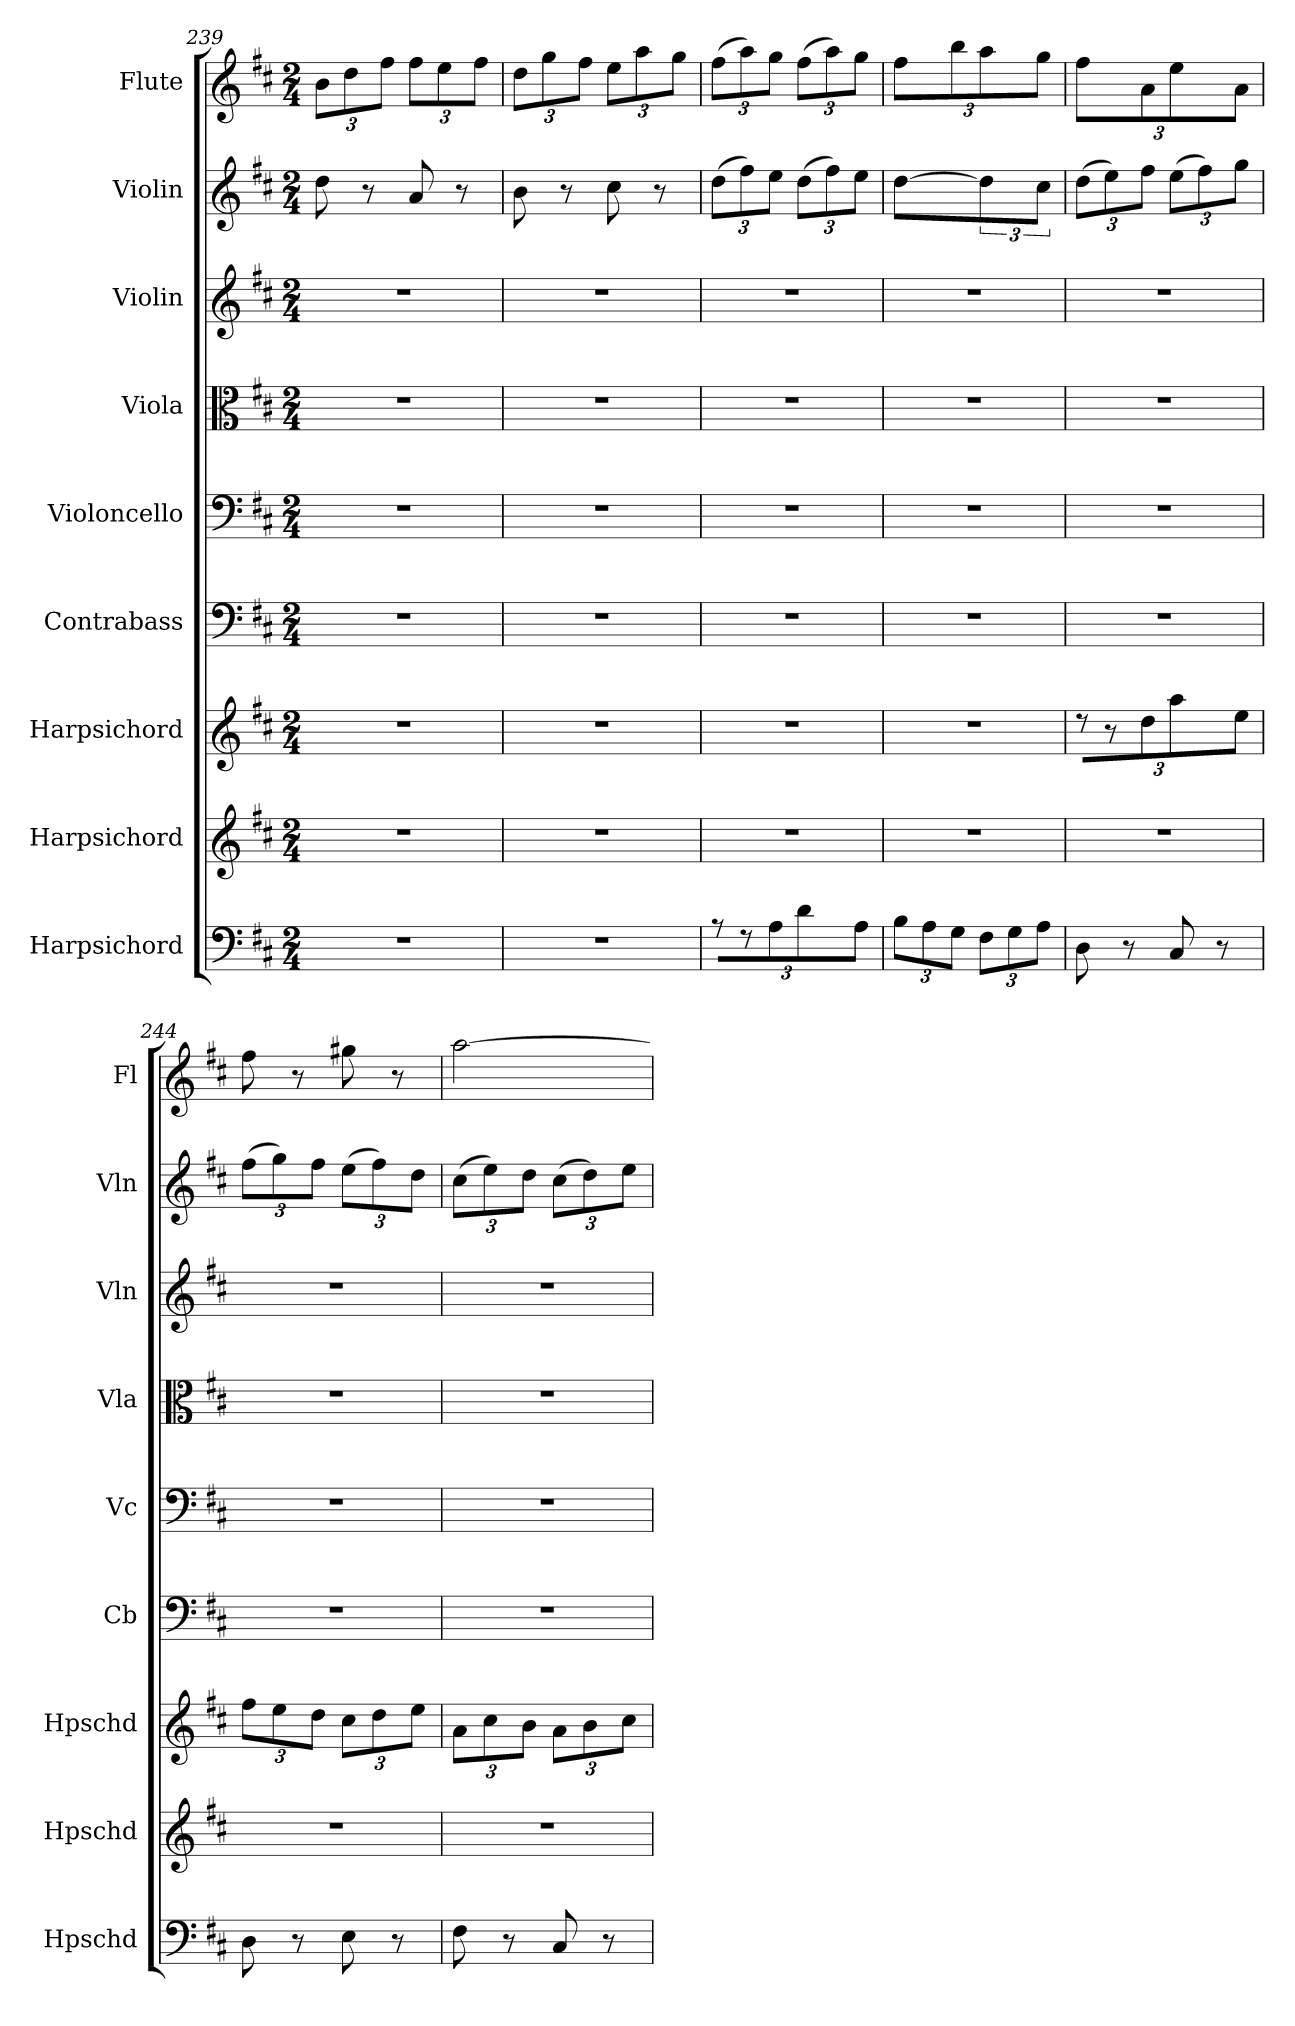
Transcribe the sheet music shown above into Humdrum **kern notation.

**kern	**kern	**kern	**kern	**kern	**kern	**kern	**kern	**kern
*part9	*part8	*part7	*part6	*part5	*part4	*part3	*part2	*part1
*staff9	*staff8	*staff7	*staff6	*staff5	*staff4	*staff3	*staff2	*staff1
*I"Harpsichord	*I"Harpsichord	*I"Harpsichord	*I"Contrabass	*I"Violoncello	*I"Viola	*I"Violin	*I"Violin	*I"Flute
*I'Hpschd	*I'Hpschd	*I'Hpschd	*I'Cb	*I'Vc	*I'Vla	*I'Vln	*I'Vln	*I'Fl
*clefF4	*clefG2	*clefG2	*clefF4	*clefF4	*clefC3	*clefG2	*clefG2	*clefG2
*k[f#c#]	*k[f#c#]	*k[f#c#]	*k[f#c#]	*k[f#c#]	*k[f#c#]	*k[f#c#]	*k[f#c#]	*k[f#c#]
*D:	*D:	*D:	*D:	*D:	*D:	*D:	*D:	*D:
*M2/4	*M2/4	*M2/4	*M2/4	*M2/4	*M2/4	*M2/4	*M2/4	*M2/4
=239	=239	=239	=239	=239	=239	=239	=239	=239
2r	2r	2r	2r	2r	2r	2r	8dd\	12b\L
.	.	.	.	.	.	.	.	12dd\
.	.	.	.	.	.	.	8r	.
.	.	.	.	.	.	.	.	12ff#\J
.	.	.	.	.	.	.	8a/	12ff#\L
.	.	.	.	.	.	.	.	12ee\
.	.	.	.	.	.	.	8r	.
.	.	.	.	.	.	.	.	12ff#\J
=240	=240	=240	=240	=240	=240	=240	=240	=240
2r	2r	2r	2r	2r	2r	2r	8b\	12dd\L
.	.	.	.	.	.	.	.	12gg\
.	.	.	.	.	.	.	8r	.
.	.	.	.	.	.	.	.	12ff#\J
.	.	.	.	.	.	.	8cc#\	12ee\L
.	.	.	.	.	.	.	.	12aa\
.	.	.	.	.	.	.	8r	.
.	.	.	.	.	.	.	.	12gg\J
=241	=241	=241	=241	=241	=241	=241	=241	=241
12r	2r	2r	2r	2r	2r	2r	(12dd\L	(12ff#\L
12r	.	.	.	.	.	.	12ff#\)	12aa\)
12A\	.	.	.	.	.	.	12ee\J	12gg\J
6d\	.	.	.	.	.	.	(12dd\L	(12ff#\L
.	.	.	.	.	.	.	12ff#\)	12aa\)
12A\J	.	.	.	.	.	.	12ee\J	12gg\J
=242	=242	=242	=242	=242	=242	=242	=242	=242
12B\L	2r	2r	2r	2r	2r	2r	[4dd\	6ff#\
12A\	.	.	.	.	.	.	.	.
12G\J	.	.	.	.	.	.	.	12bb\J
12F#\L	.	.	.	.	.	.	6dd\]	6aa\
12G\	.	.	.	.	.	.	.	.
12A\J	.	.	.	.	.	.	12cc#\J	12gg\J
=243	=243	=243	=243	=243	=243	=243	=243	=243
8D\	2r	12r	2r	2r	2r	2r	(12dd\L	6ff#\
.	.	12r	.	.	.	.	12ee\)	.
8r	.	.	.	.	.	.	.	.
.	.	12dd\	.	.	.	.	12ff#\J	12a\J
8C#/	.	6aa\	.	.	.	.	(12ee\L	6ee\
.	.	.	.	.	.	.	12ff#\)	.
8r	.	.	.	.	.	.	.	.
.	.	12ee\J	.	.	.	.	12gg\J	12a\J
=244	=244	=244	=244	=244	=244	=244	=244	=244
8D\	2r	12ff#\L	2r	2r	2r	2r	(12ff#\L	8ff#\
.	.	12ee\	.	.	.	.	12gg\)	.
8r	.	.	.	.	.	.	.	8r
.	.	12dd\J	.	.	.	.	12ff#\J	.
8E\	.	12cc#\L	.	.	.	.	(12ee\L	8gg#X\
.	.	12dd\	.	.	.	.	12ff#\)	.
8r	.	.	.	.	.	.	.	8r
.	.	12ee\J	.	.	.	.	12dd\J	.
=245	=245	=245	=245	=245	=245	=245	=245	=245
8F#\	2r	12a\L	2r	2r	2r	2r	(12cc#\L	[2aa\
.	.	12cc#\	.	.	.	.	12ee\)	.
8r	.	.	.	.	.	.	.	.
.	.	12b\J	.	.	.	.	12dd\J	.
8C#/	.	12a\L	.	.	.	.	(12cc#\L	.
.	.	12b\	.	.	.	.	12dd\)	.
8r	.	.	.	.	.	.	.	.
.	.	12cc#\J	.	.	.	.	12ee\J	.
=	=	=	=	=	=	=	=	=
*-	*-	*-	*-	*-	*-	*-	*-	*-
